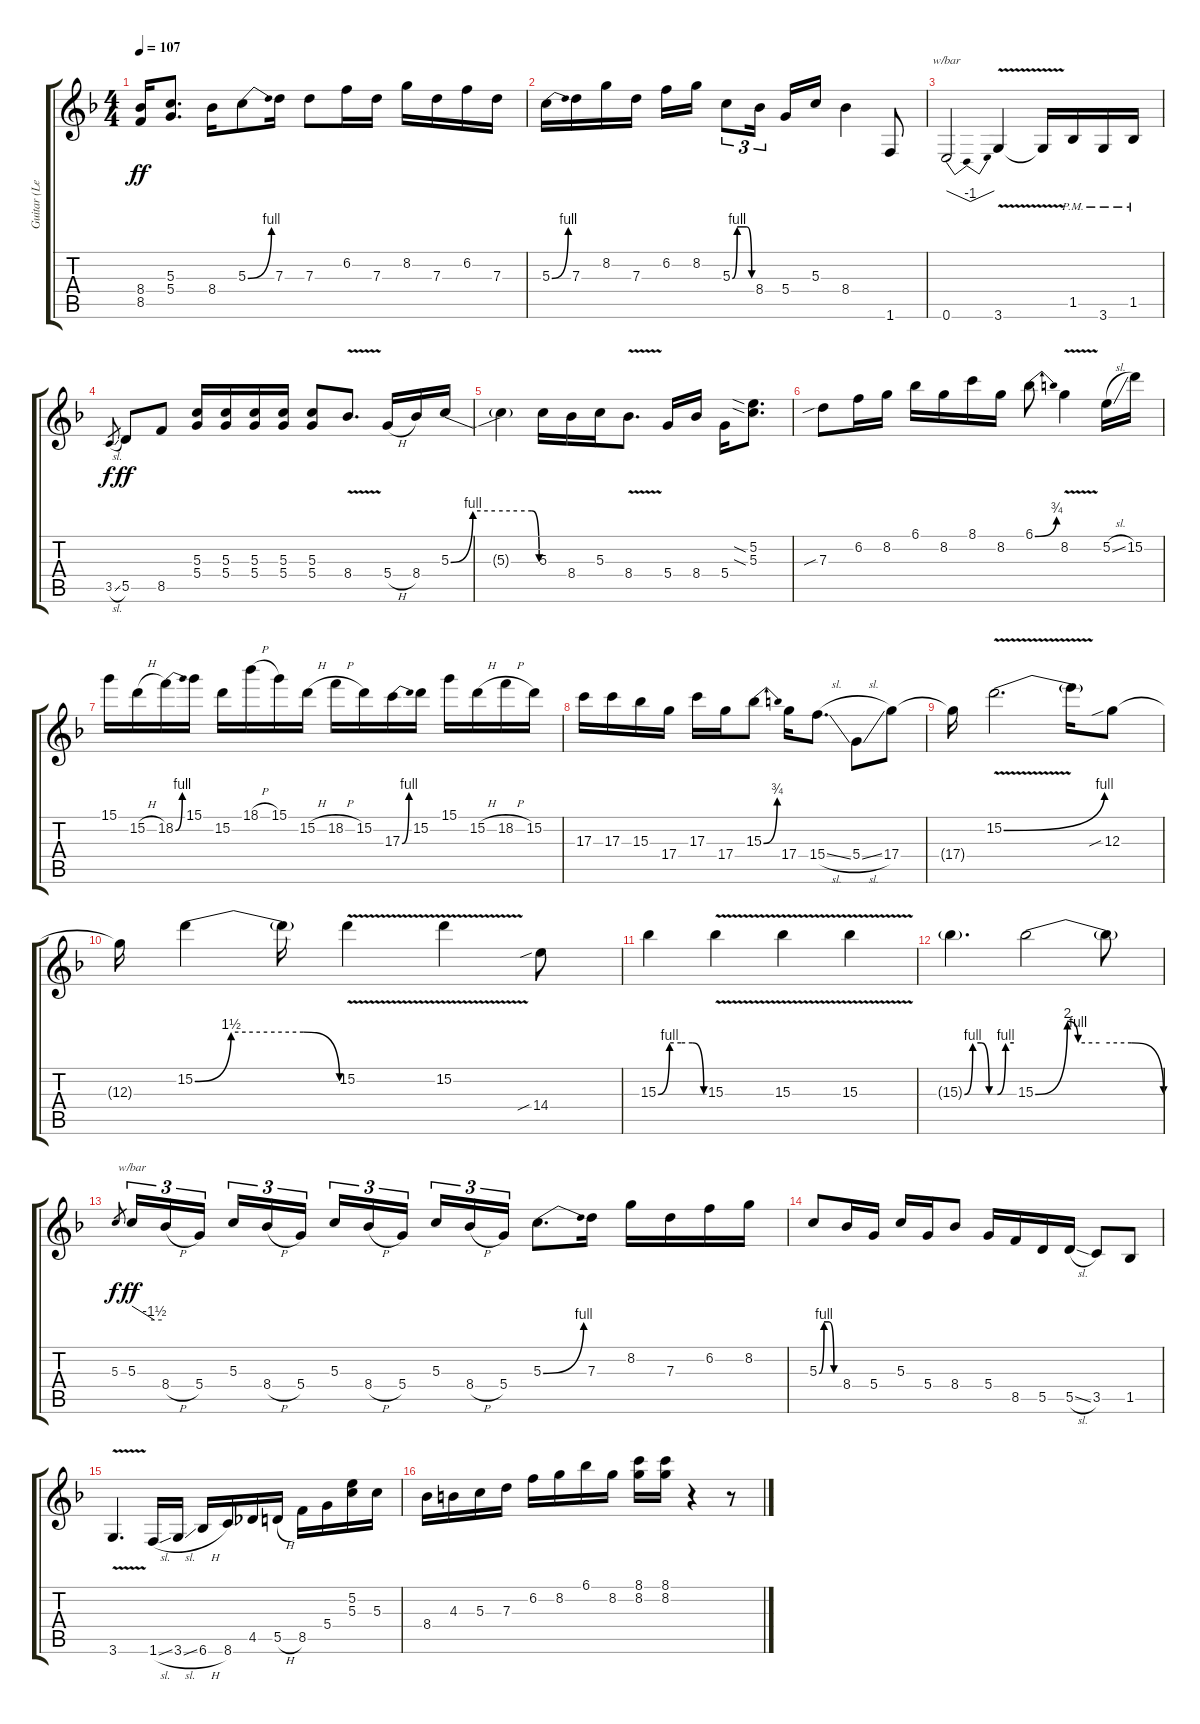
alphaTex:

\track ("Guitar (Lead)" "Guitar (Le") {instrument overdrivenguitar}
\staff {score tabs}
\tuning (E4 B3 G3 D3 A2 E2) {hide}
\ts (4 4)
\tempo 107
\clef g2
\ks f
(8.4 8.5).16{dy ff} (5.3 5.4).8{d} 8.4.16 5.3{be (bend 0 0 60 4)}.8 7.3.16 7.3.8 6.2.16 7.3.16 8.2.16 7.3.16 6.2.16 7.3.16 |
5.3{be (bend 0 0 60 4)}.16 7.3.16 8.2.16 7.3.16 6.2.16 8.2.16 5.3{be (custom 0 0 15 4 30 4 45 4 60 0)}.8{tu (3 2)} 8.4.16{tu (3 2)} 5.4.16 5.3.16 8.4.4 1.6.8 |
0.6.2{tbe (dip default 0 0 51 -4 60 0)} 3.6{v}.4 3.6{t}.16 1.5{pm}.16 3.6{pm}.16 1.5{pm}.16 |
3.5{sl}.8{gr dy f} 5.5.8{dy ff} 8.5.8 (5.3 5.4).16 (5.3 5.4).16 (5.3 5.4).16 (5.3 5.4).16 (5.3 5.4).8 8.4{v}.8{d} 5.4{h}.16 8.4.16 5.3{be (custom 0 0 15 4 30 4 45 4 55 4 60 0)}.16 |
5.3{t}.4 5.3.16 8.4.16 5.3.16 8.4{v}.8{d} 5.4.16 8.4.16 5.4.16 (5.2{sia} 5.3{sia}).8{d} |
7.3{sib}.8 6.2.16 8.2.16 6.1.16 8.2.16 8.1.16 8.2.16 6.1{be (bend 0 0 60 3)}.8 8.2{v}.4 5.2{sl}.16 15.2.16 |
15.1.16 15.2{h}.16 18.2{be (bend 0 0 60 4)}.16 15.1.16 15.2.16 18.1{h}.16 15.1.16 15.2{h}.16 18.2{h}.16 15.2.16 17.3{be (bend 0 0 60 4)}.16 15.2.16 15.1.16 15.2{h}.16 18.2{h}.16 15.2.16 |
17.3.16 17.3.16 15.3.16 17.4.16 17.3.16 17.4.16 15.3{be (bend 0 0 60 3)}.8 17.4.16 15.4{sl}.8{d} 5.4{sl}.8 17.4.8 |
17.4{t}.16 15.2{be (bend 0 0 60 4) v}.2{d} 15.2{t}.16 12.3{sib}.8 |
12.3{t}.16 15.2{be (custom 0 0 15 6 30 6 45 6 60 0)}.4 15.2{t}.16 15.2{v}.4 15.2{v}.4 14.4{sib}.8 |
15.3{be (custom 0 0 15 4 30 4 45 4 60 0)}.4 15.3{v}.4 15.3{v}.4 15.3{v}.4 |
15.3{be (custom 0 0 10 4 20 4 30 0 40 0 50 4 60 4) g}.4{d} 15.3{be (custom 0 0 15 8 20 4 30 4 45 4 60 0)}.2 15.3{t}.8 |
5.3.8{gr dy f} 5.3.16{tu (3 2) tbe (custom default 0 0 45 -6 60 -6) dy ff} 8.4{h}.16{tu (3 2)} 5.4.16{tu (3 2) beam splitsecondary} 5.3.16{tu (3 2)} 8.4{h}.16{tu (3 2)} 5.4.16{tu (3 2)} 5.3.16{tu (3 2)} 8.4{h}.16{tu (3 2)} 5.4.16{tu (3 2) beam splitsecondary} 5.3.16{tu (3 2)} 8.4{h}.16{tu (3 2)} 5.4.16{tu (3 2)} 5.3{be (bend 0 0 60 4)}.8{d} 7.3.16 8.2.16 7.3.16 6.2.16 8.2.16 |
5.3{be (custom 0 0 15 4 30 4 45 0 60 0)}.8 8.4.16 5.4.16 5.3.16 5.4.16 8.4.8 5.4.16 8.5.16 5.5.16 5.5{sl}.16 3.5.8 1.5.8 |
3.6{v}.4{d} 1.6{sl}.16 3.6{sl}.16 6.6{h}.16 8.6.16 4.5.16 5.5{h}.16 8.5.16 5.4.16 (5.2 5.3).16 5.3.16 |
8.4.16 4.3.16 5.3.16 7.3.16 6.2.16 8.2.16 6.1.16 8.2.16 (8.1 8.2).16 (8.1 8.2).16 r.4 r.8
